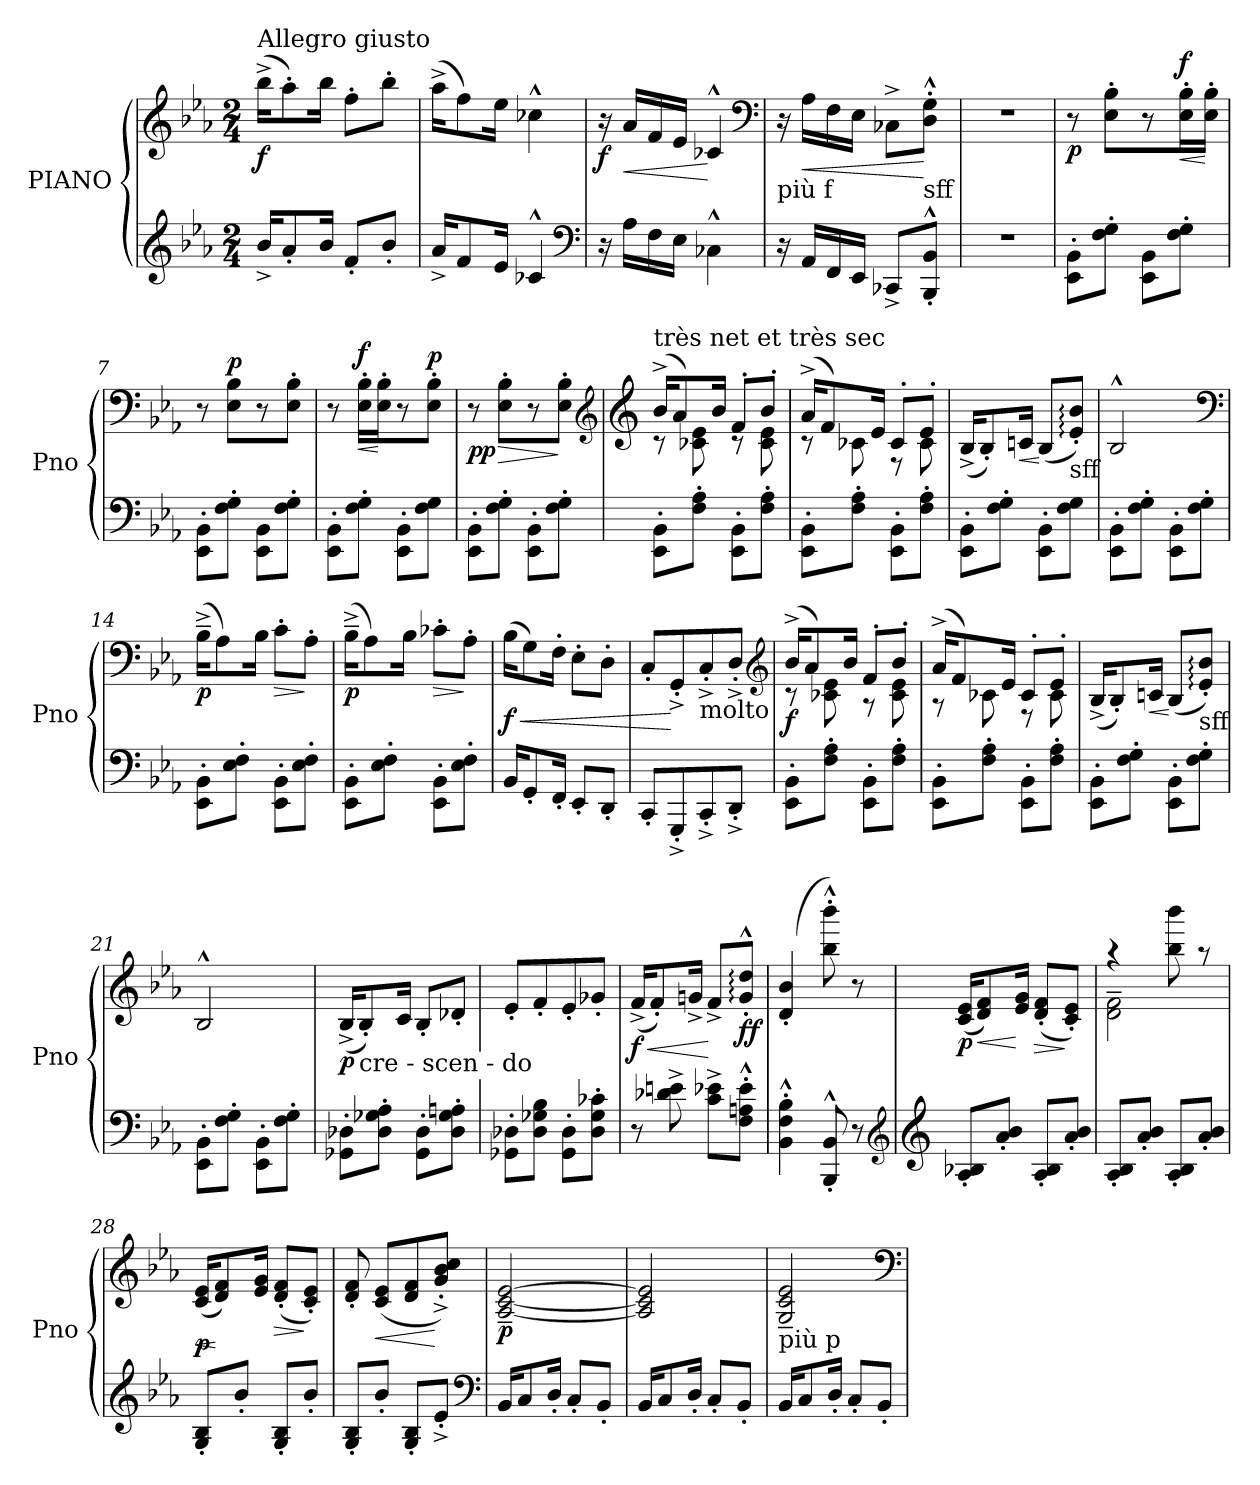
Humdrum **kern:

**kern	**kern	**dynam
*part1	*part1	*part1
*staff2	*staff1	*staff1/2
*I"PIANO	*	*
*I'Pno	*	*
*	*clefG2	*
*k[b-e-a-]	*k[b-e-a-]	*
*E-:	*E-:	*
*M2/4	*M2/4	*
=1	=1	=1
!	!LO:TX:a:t=Allegro giusto	!
!	!	!LO:DY:b
16b-^/KL	(16bb-^\KL	f
8a-'/	8aa-'\)	.
16b-/Jk	16bb-\Jk	.
8f'/L	8ff'\L	.
8b-'/J	8bb-'\J	.
=2	=2	=2
16a-^/KL	(16aa-^\KL	.
8f/	8ff\)	.
16e-/Jk	16ee-\Jk	.
4c-X^^/	4cc-X^^\	.
*clefF4	*	*
=3	=3	=3
!	!	!LO:DY:b
16r	16r	f
!	!	!LO:HP:b
16A-\LL	16a-/LL	<
16F\	16f/	.
16E-\JJ	16e-/JJ	.
4C-X^^\	4c-X^^/	[
*	*clefF4	*
=4	=4	=4
!	!LO:TX:b:t=più f	!
16r	16r	.
!	!	!LO:HP:b
16AA-/LL	16A-\LL	<
16FF/	16F\	.
16EE-/JJ	16E-\JJ	.
8CC-X^/L	8C-X^\L	.
!	!LO:TX:b:t=sff	!
8BBB-/'^^ 8BB-/'^^J	8D\'^^ 8G\'^^J	[
!!LO:LB:g=z
=5	=5	=5
2r	2r	.
=6	=6	=6
!	!	!LO:DY:b
8EE-\' 8BB-\'L	8r	p
8F\' 8G\'J	8E-\' 8B-\'L	.
8EE-\ 8BB-\L	8r	.
!	!	!LO:HP:b
!	!	!LO:DY:n=1:a
8F\' 8G\'J	16E-\' 16B-\'L	< f
.	16E-\' 16B-\'JJ	[
=7	=7	=7
8EE-\' 8BB-\'L	8r	.
!	!	!LO:DY:a
8F\' 8G\'J	8E-\ 8B-\L	p
8EE-\ 8BB-\L	8r	.
8F\' 8G\'J	8E-\' 8B-\'J	.
=8	=8	=8
8EE-\' 8BB-\'L	8r	.
!	!	!LO:HP:b
!	!	!LO:DY:n=1:a
8F\' 8G\'J	16E-\' 16B-\'LL	< f
.	16E-\' 16B-\'J	[
8EE-\' 8BB-\'L	8r	.
!	!	!LO:DY:n=2:a
8F\ 8G\J	8E-\' 8B-\'J	p
=9	=9	=9
!	!	!LO:DY:b
8EE-\' 8BB-\'L	8r	pp
!	!	!LO:HP:b
8F\' 8G\'J	8E-\' 8B-\'L	>
8EE-\' 8BB-\'L	8r	.
8F\' 8G\'J	8E-\' 8B-\'J	]
*	*clefG2	*
!!LO:LB:g=z
=10	=10	=10
*	*clefG2	*
*	*^	*
!	!LO:TX:a:t=très net et très sec	!	!
!	!	!	!LO:DY:b=2
!	!	!	!LO:DY:n=1:b
8EE-\' 8BB-\'L	(16b-^/KL	8rc	p mf
.	8a-/)	.	.
8F\' 8A-\'J	.	8c-X\ 8e-\	.
.	16b-/Jk	.	.
8EE-\' 8BB-\'L	8f'/L	8rc	.
8F\' 8A-\'J	8b-'/J	8c-\ 8e-\	.
=11	=11	=11	=11
8EE-\' 8BB-\'L	(16a-^/KL	8rc	.
.	8f/)	.	.
8F\' 8A-\'J	.	8c-X\	.
.	16e-/Jk	.	.
8EE-\' 8BB-\'L	8c-'/L	8rF	.
8F\' 8A-\'J	8e-'/J	8c-\	.
*	*v	*v	*
=12	=12	=12
8EE-\' 8BB-\'L	(16B-^/KL	.
.	8B-'/)	.
8F\' 8G\'J	.	.
!	!	!LO:HP:b
.	16cn/Jk	<
8EE-\' 8BB-\'L	(8B-/L	[
!	!LO:TX:b:t=sff	!
8F\ 8G\J	8e-/:' 8b-/:'J)	.
=13	=13	=13
8EE-\' 8BB-\'L	2B-^^/	.
8F\' 8G\'J	.	.
8EE-\' 8BB-\'L	.	.
8F\' 8G\'J	.	.
*	*clefF4	*
=14	=14	=14
!	!	!LO:DY:b
8EE-\' 8BB-\'L	(16B-~^\KL	p
.	8A-\)	.
8E-\' 8F\'J	.	.
.	16B-\Jk	.
!	!	!LO:HP:b
8EE-\' 8BB-\'L	8c'\L	>
8E-\' 8F\'J	8A-'\J	]
!!LO:LB:g=z
=15	=15	=15
!	!	!LO:DY:b
8EE-\' 8BB-\'L	(16B-^~\KL	p
.	8A-\)	.
8E-\' 8F\'J	.	.
.	16B-\Jk	.
!	!	!LO:HP:b
8EE-\' 8BB-\'L	8c-X'\L	>
8E-\' 8F\'J	8A-'\J	]
=16	=16	=16
!	!	!LO:HP:b
!	!	!LO:DY:n=1:b
16BB-/KL	(16B-\KL	< f
8GG'/	8G\)	.
16FF'/Jk	16F'\Jk	.
8EE-'/L	8E-'\L	.
8DD'/J	8D'\J	.
=17	=17	=17
8CC'/L	8C'/L	.
8GGG'^/	8GG'^/	[
!	!LO:TX:b:t=molto	!
8CC'^/	8C'^/	.
8DD'^/J	8D'^/J	.
*	*clefG2	*
=18	=18	=18
*	*^	*
!	!	!	!LO:DY:b
8EE-\' 8BB-\'L	(16b-^/KL	8rc	f
.	8a-/)	.	.
8F\' 8A-\'J	.	8c-X\ 8e-\	.
.	16b-/Jk	.	.
8EE-\' 8BB-\'L	8f'/L	8rA	.
8F\' 8A-\'J	8b-'/J	8c-\ 8e-\	.
=19	=19	=19	=19
8EE-\' 8BB-\'L	(16a-^/KL	8rA	.
.	8f/)	.	.
8F\' 8A-\'J	.	8c-X\	.
.	16e-/Jk	.	.
8EE-\' 8BB-\'L	8c-'/L	8rF	.
8F\' 8A-\'J	8e-'/J	8c-\	.
*	*v	*v	*
!!LO:LB:g=z
=20	=20	=20
8EE-\' 8BB-\'L	(16B-^/KL	.
.	8B-'/)	.
8F\' 8G\'J	.	.
!	!	!LO:HP:b
.	16cn/Jk	<
8EE-\' 8BB-\'L	(8B-/L	[
!	!LO:TX:b:t=sff	!
8F\' 8G\'J	8e-/:' 8b-/:'J)	.
=21	=21	=21
8EE-\' 8BB-\'L	2B-^^/	.
8F\' 8G\'J	.	.
8EE-\' 8BB-\'L	.	.
8F\' 8G\'J	.	.
=22	=22	=22
!	!	!LO:DY:b
8GG-X\' 8D-X\'L	(16B-^/KL	p
!	!LO:TX:b:t=cre     -          scen  -     do	!
.	8B-'/)	.
8D-\' 8G-X\' 8A-\'J	.	.
.	16c/Jk	.
8GG-\' 8D-\'L	8B-'/L	.
8D-\' 8G-\' 8An\'J	8d-X'/J	.
=23	=23	=23
8GG-X\' 8D-X\'L	8e-'/L	.
8D-\ 8G-X\ 8B-\J	8f'/	.
8GG-\' 8D-\'L	8e-'/	.
8D-\' 8G-\' 8c-X\'J	8g-X'/J	.
=24	=24	=24
!	!	!LO:HP:b
!	!	!LO:DY:n=1:b
8r	(16f^/KL	< f
.	8f'/)	.
8d-X\^ 8en\^	.	.
.	16gn^/Jk	.
8c\^ 8e-X\^L	8f^/L	[
!	!	!LO:DY:n=2:b
8F\'^^ 8An\'^^ 8e-\'^^J	8g/:^^' 8dd/:^^'J	ff
=25	=25	=25
4BB-\'^^ 4F\'^^ 4B-\'^^	(4d/' 4b-/'	.
8BBB-/^^' 8BB-/^^'	8bb-\^^' 8bbb-\^^')	.
8r	8r	.
*clefG2	*	*
!!LO:PB:g=z
=26	=26	=26
*clefG2	*	*
!	!	!LO:DY:b
8A-/' 8B-X/'L	(16c/ 16e-/KL	p
!	!	!LO:HP:b
.	8d/ 8f/)	<
8a-/' 8b-/'J	.	.
.	16e-/ 16g/Jk	[
!	!	!LO:HP:b
8A-/' 8B-/'L	(8d/' 8f/'L	>
8a-/' 8b-/'J	8c/' 8e-/'J)	]
=27	=27	=27
*	*^	*
8A-/' 8B-/'L	2d\~ 2f\~	4raa	.
8a-/' 8b-/'J	.	.	.
8A-/' 8B-/'L	.	8bb-\ 8bbb-\	.
8a-/' 8b-/'J	.	8raa	.
=28	=28	=28	=28
!	!	!	!LO:HP:b
!	!	!	!LO:DY:n=1:b
*	*v	*v	*
8G/' 8B-/'L	(16c/ 16e-/KL	< p
.	8d/ 8f/)	[
8b-'/J	.	.
.	16e-/ 16g/Jk	.
!	!	!LO:HP:b
8G/' 8B-/'L	(8d/' 8f/'L	>
8b-'/J	8c/' 8e-/'J)	]
=29	=29	=29
8G/' 8B-/'L	8d/' 8f/'	.
!	!	!LO:HP:b
8b-'/J	(8c/ 8e-/L	<
8G/' 8B-/'L	8d/ 8f/	.
8e-'^/J	8g/^' 8b-/^' 8cc/^'J)	[
*clefF4	*	*
=30	=30	=30
!	!	!LO:DY:b
16BB-/KL	[2A-/~ [2c/~ [2e-/~	p
8C/	.	.
16D'/Jk	.	.
8C'/L	.	.
8BB-'/J	.	.
!!LO:LB:g=z
=31	=31	=31
16BB-/KL	2A-/] 2c/] 2e-/]	.
8C/	.	.
16D'/Jk	.	.
8C'/L	.	.
8BB-'/J	.	.
=32	=32	=32
!	!LO:TX:b:t=più p	!
16BB-/KL	2G/~ 2c/~ 2e-/~	.
8C/	.	.
16D'/Jk	.	.
8C'/L	.	.
8BB-'/J	.	.
*	*clefF4	*
=	=	=
*-	*-	*-
